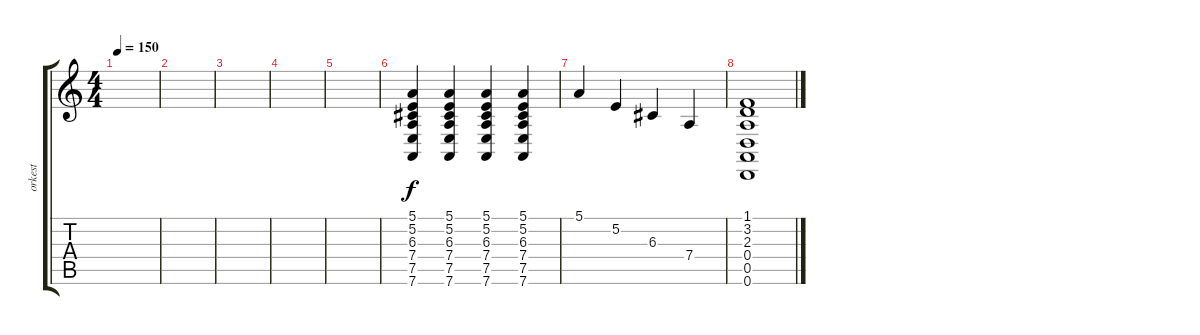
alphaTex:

\track ("orkest" "orkest") {instrument orchestrahit}
\staff {score tabs}
\tuning (E4 B3 G3 D3 A2 D2) {hide}
\ts (4 4)
\tempo 150
\clef g2
\ks c
|
|
|
|
|
(5.1 5.2 6.3 7.4 7.5 7.6).4{dy f} (5.1 5.2 6.3 7.4 7.5 7.6).4 (5.1 5.2 6.3 7.4 7.5 7.6).4 (5.1 5.2 6.3 7.4 7.5 7.6).4 |
5.1.4 5.2.4 6.3.4 7.4.4 |
(1.1 3.2 2.3 0.4 0.5 0.6).1
